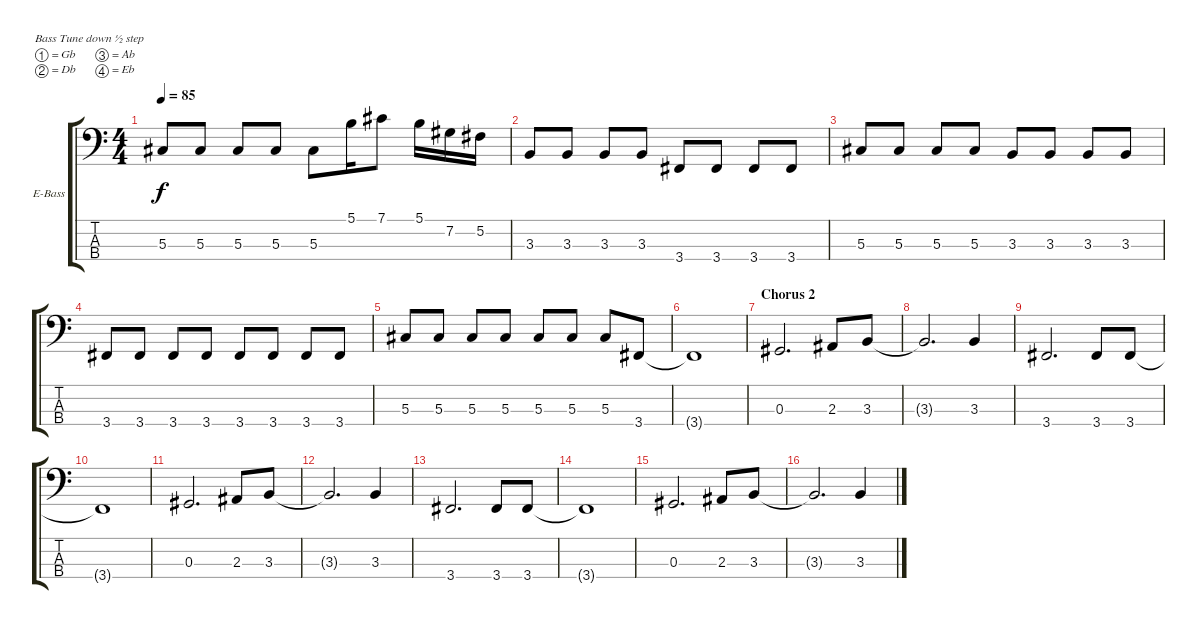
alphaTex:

\defaultSystemsLayout 4
\bracketExtendMode groupsimilarinstruments
\firstSystemTrackNameOrientation horizontal
\otherSystemsTrackNameOrientation horizontal
\track ("Duff" "E-Bass") {instrument electricbassfinger}
\staff {score tabs}
\tuning (Gb2 Db2 Ab1 Eb1)
\ts (4 4)
\tempo 85
\clef f4
\ks c
5.3.8{dy f} 5.3.8 5.3.8 5.3.8 5.3.8 5.1.16 7.1.8 5.1.16 7.2.16 5.2.16 |
3.3.8 3.3.8 3.3.8 3.3.8 3.4.8 3.4.8 3.4.8 3.4.8 |
5.3.8 5.3.8 5.3.8 5.3.8 3.3.8 3.3.8 3.3.8 3.3.8 |
3.4.8 3.4.8 3.4.8 3.4.8 3.4.8 3.4.8 3.4.8 3.4.8 |
5.3.8 5.3.8 5.3.8 5.3.8 5.3.8 5.3.8 5.3.8 3.4.8 |
3.4{t}.1 |
\section ("" "Chorus 2")
0.3.2{d} 2.3.8 3.3.8 |
3.3{t}.2{d} 3.3.4 |
3.4.2{d} 3.4.8 3.4.8 |
3.4{t}.1 |
0.3.2{d} 2.3.8 3.3.8 |
3.3{t}.2{d} 3.3.4 |
3.4.2{d} 3.4.8 3.4.8 |
3.4{t}.1 |
0.3.2{d} 2.3.8 3.3.8 |
3.3{t}.2{d} 3.3.4
